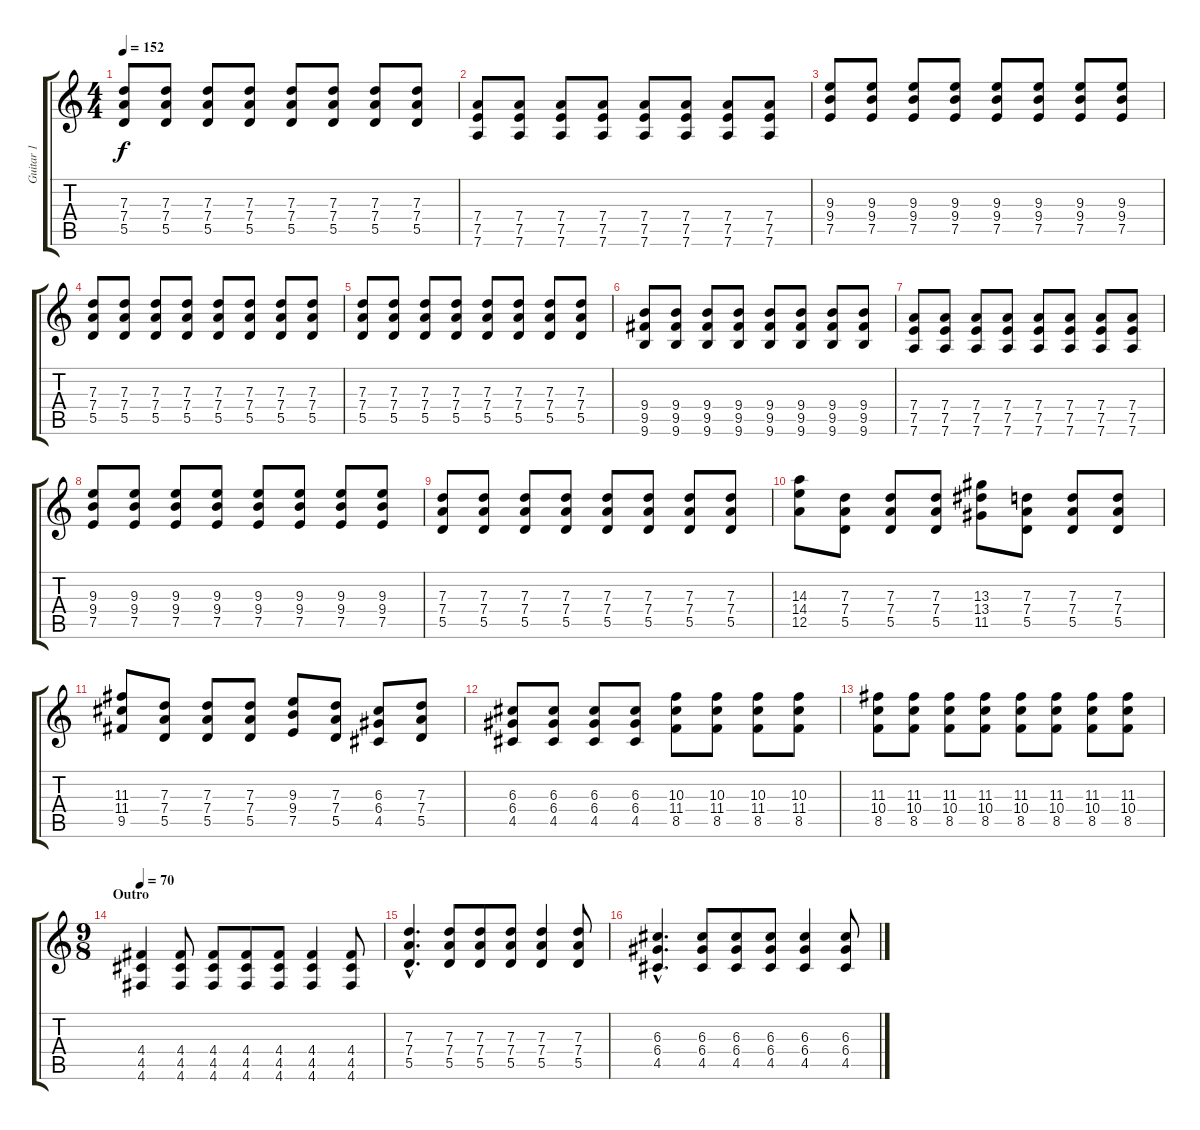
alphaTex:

\track ("Guitar 1" "Guitar 1") {instrument distortionguitar}
\staff {score tabs}
\tuning (E4 B3 G3 D3 A2 D2) {hide}
\ts (4 4)
\tempo 152
\clef g2
\ks c
(7.3 7.4 5.5).8{dy f} (7.3 7.4 5.5).8 (7.3 7.4 5.5).8 (7.3 7.4 5.5).8 (7.3 7.4 5.5).8 (7.3 7.4 5.5).8 (7.3 7.4 5.5).8 (7.3 7.4 5.5).8 |
(7.4 7.5 7.6).8 (7.4 7.5 7.6).8 (7.4 7.5 7.6).8 (7.4 7.5 7.6).8 (7.4 7.5 7.6).8 (7.4 7.5 7.6).8 (7.4 7.5 7.6).8 (7.4 7.5 7.6).8 |
(9.3 9.4 7.5).8 (9.3 9.4 7.5).8 (9.3 9.4 7.5).8 (9.3 9.4 7.5).8 (9.3 9.4 7.5).8 (9.3 9.4 7.5).8 (9.3 9.4 7.5).8 (9.3 9.4 7.5).8 |
(7.3 7.4 5.5).8 (7.3 7.4 5.5).8 (7.3 7.4 5.5).8 (7.3 7.4 5.5).8 (7.3 7.4 5.5).8 (7.3 7.4 5.5).8 (7.3 7.4 5.5).8 (7.3 7.4 5.5).8 |
(7.3 7.4 5.5).8 (7.3 7.4 5.5).8 (7.3 7.4 5.5).8 (7.3 7.4 5.5).8 (7.3 7.4 5.5).8 (7.3 7.4 5.5).8 (7.3 7.4 5.5).8 (7.3 7.4 5.5).8 |
(9.4 9.5 9.6).8 (9.4 9.5 9.6).8 (9.4 9.5 9.6).8 (9.4 9.5 9.6).8 (9.4 9.5 9.6).8 (9.4 9.5 9.6).8 (9.4 9.5 9.6).8 (9.4 9.5 9.6).8 |
(7.4 7.5 7.6).8 (7.4 7.5 7.6).8 (7.4 7.5 7.6).8 (7.4 7.5 7.6).8 (7.4 7.5 7.6).8 (7.4 7.5 7.6).8 (7.4 7.5 7.6).8 (7.4 7.5 7.6).8 |
(9.3 9.4 7.5).8 (9.3 9.4 7.5).8 (9.3 9.4 7.5).8 (9.3 9.4 7.5).8 (9.3 9.4 7.5).8 (9.3 9.4 7.5).8 (9.3 9.4 7.5).8 (9.3 9.4 7.5).8 |
(7.3 7.4 5.5).8 (7.3 7.4 5.5).8 (7.3 7.4 5.5).8 (7.3 7.4 5.5).8 (7.3 7.4 5.5).8 (7.3 7.4 5.5).8 (7.3 7.4 5.5).8 (7.3 7.4 5.5).8 |
(14.3 14.4 12.5).8 (7.3 7.4 5.5).8 (7.3 7.4 5.5).8 (7.3 7.4 5.5).8 (13.3 13.4 11.5).8 (7.3 7.4 5.5).8 (7.3 7.4 5.5).8 (7.3 7.4 5.5).8 |
(11.3 11.4 9.5).8 (7.3 7.4 5.5).8 (7.3 7.4 5.5).8 (7.3 7.4 5.5).8 (9.3 9.4 7.5).8 (7.3 7.4 5.5).8 (6.3 6.4 4.5).8 (7.3 7.4 5.5).8 |
(6.3 6.4 4.5).8 (6.3 6.4 4.5).8 (6.3 6.4 4.5).8 (6.3 6.4 4.5).8 (10.3 11.4 8.5).8 (10.3 11.4 8.5).8 (10.3 11.4 8.5).8 (10.3 11.4 8.5).8 |
(11.3 10.4 8.5).8 (11.3 10.4 8.5).8 (11.3 10.4 8.5).8 (11.3 10.4 8.5).8 (11.3 10.4 8.5).8 (11.3 10.4 8.5).8 (11.3 10.4 8.5).8 (11.3 10.4 8.5).8 |
\ts (9 8)
\section ("" "Outro")
\tempo 70
(4.4 4.5 4.6).4 (4.4 4.5 4.6).8 (4.4 4.5 4.6).8 (4.4 4.5 4.6).8 (4.4 4.5 4.6).8 (4.4 4.5 4.6).4 (4.4 4.5 4.6).8 |
(7.3{hac} 7.4{hac} 5.5{hac}).4{d} (7.3 7.4 5.5).8 (7.3 7.4 5.5).8 (7.3 7.4 5.5).8 (7.3 7.4 5.5).4 (7.3 7.4 5.5).8 |
(6.3{hac} 6.4{hac} 4.5{hac}).4{d} (6.3 6.4 4.5).8 (6.3 6.4 4.5).8 (6.3 6.4 4.5).8 (6.3 6.4 4.5).4 (6.3 6.4 4.5).8
